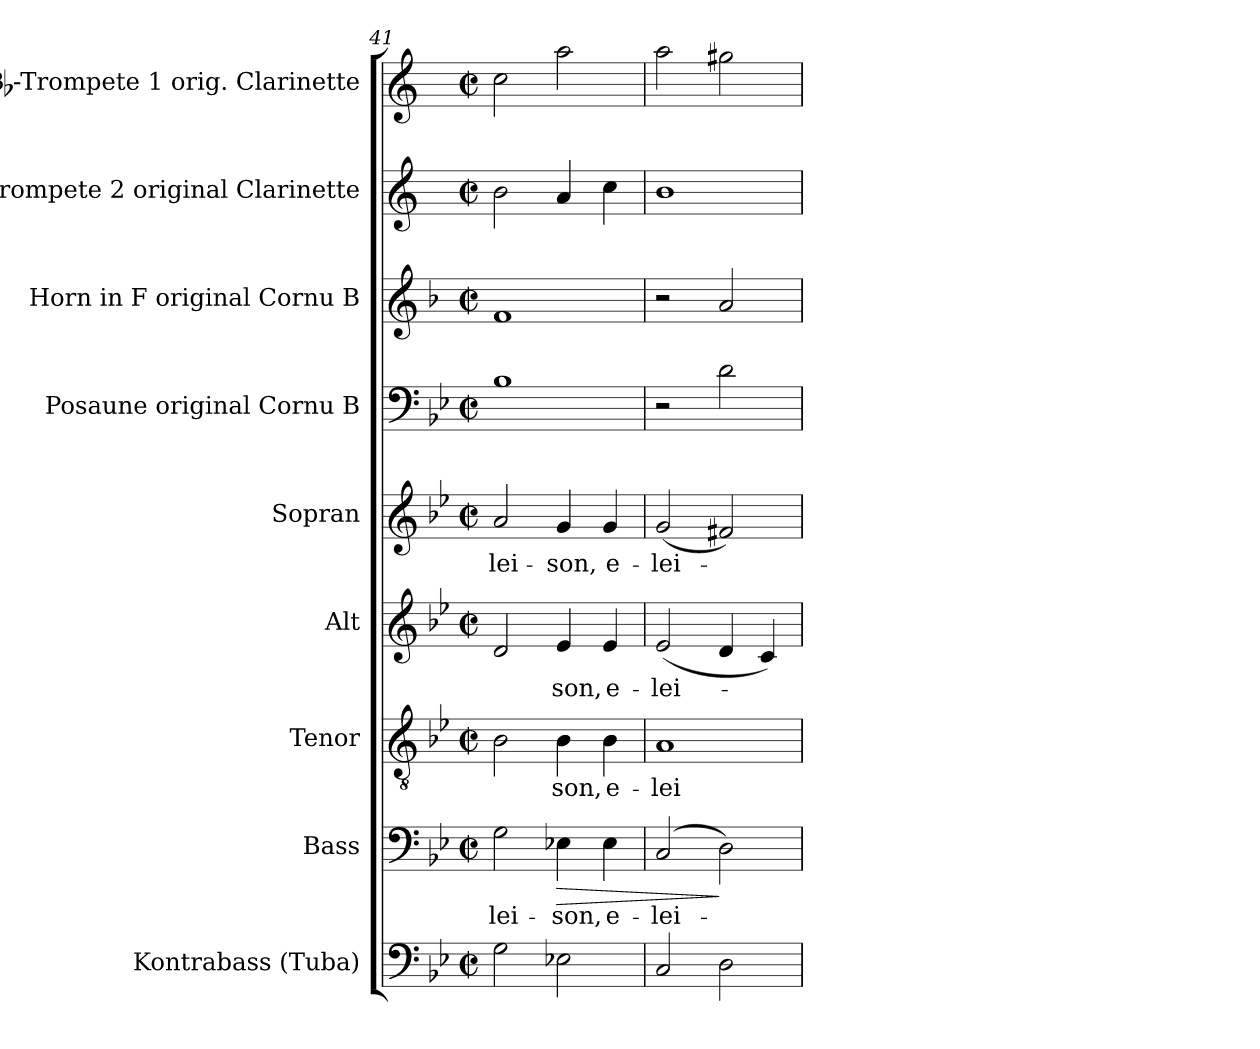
**kern	**kern	**text	**dynam	**kern	**text	**kern	**text	**kern	**text	**kern	**kern	**kern	**kern
*part9	*part8	*part8	*part8	*part7	*part7	*part6	*part6	*part5	*part5	*part4	*part3	*part2	*part1
*staff9	*staff8	*staff8	*staff8	*staff7	*staff7	*staff6	*staff6	*staff5	*staff5	*staff4	*staff3	*staff2	*staff1
*I"Kontrabass (Tuba)	*I"Bass	*	*	*I"Tenor	*	*I"Alt	*	*I"Sopran	*	*I"Posaune original Cornu B	*I"Horn in F original Cornu B	*I"Bb-Trompete 2 original Clarinette	*I"Bb-Trompete 1 orig. Clarinette
*I'Kb.	*I'B.	*	*	*I'T.	*	*I'A.	*	*I'S.	*	*I'Pos.	*I'Hrn.	*I'Bb Trp. 2	*I'Bb Trp. 1
*clefF4	*clefF4	*	*	*clefGv2	*	*clefG2	*	*clefG2	*	*clefF4	*clefG2	*clefG2	*clefG2
*ITrd7c12	*	*	*	*	*	*	*	*	*	*	*ITrd4c7	*ITrd1c2	*ITrd1c2
*k[b-e-]	*k[b-e-]	*	*	*k[b-e-]	*	*k[b-e-]	*	*k[b-e-]	*	*k[b-e-]	*k[b-e-]	*k[b-e-]	*k[b-e-]
*B-:	*B-:	*	*	*B-:	*	*B-:	*	*B-:	*	*B-:	*B-:	*B-:	*B-:
*M2/2	*M2/2	*	*	*M2/2	*	*M2/2	*	*M2/2	*	*M2/2	*M2/2	*M2/2	*M2/2
*met(c|)	*met(c|)	*	*	*met(c|)	*	*met(c|)	*	*met(c|)	*	*met(c|)	*met(c|)	*met(c|)	*met(c|)
=41	=41	=41	=41	=41	=41	=41	=41	=41	=41	=41	=41	=41	=41
!	!	!LO:LY:b	!	!	!	!	!	!	!LO:LY:b	!	!	!	!
2GG\	2G\	-lei-	.	2B-\	.	2d/	.	2a/	-lei-	1B-	1B-	2a\	2b-\
!	!	!LO:LY:b	!LO:HP:b	!	!LO:LY:b	!	!LO:LY:b	!	!LO:LY:b	!	!	!	!
2EE-X\	4E-X\	-son,	>	4B-\	-son,	4e-/	-son,	4g/	-son,	.	.	4g/	2gg\
!	!	!LO:LY:b	!	!	!LO:LY:b	!	!LO:LY:b	!	!LO:LY:b	!	!	!	!
.	4E-\	e-	.	4B-\	e-	4e-/	e-	4g/	e-	.	.	4b-\	.
=42	=42	=42	=42	=42	=42	=42	=42	=42	=42	=42	=42	=42	=42
!	!	!LO:LY:b	!	!	!LO:LY:b	!	!LO:LY:b	!	!LO:LY:b	!	!	!	!
2CC/	(2C/	-lei-	.	1A	-lei-	(<2e-/	-lei-	(<2g/	-lei-	2r	2r	1a	2gg\
2DD\	2D\)	.	]	.	.	4d/	.	2f#X/)	.	2d\	2d/	.	2ff#X\
.	.	.	.	.	.	4c/)	.	.	.	.	.	.	.
=	=	=	=	=	=	=	=	=	=	=	=	=	=
*-	*-	*-	*-	*-	*-	*-	*-	*-	*-	*-	*-	*-	*-
